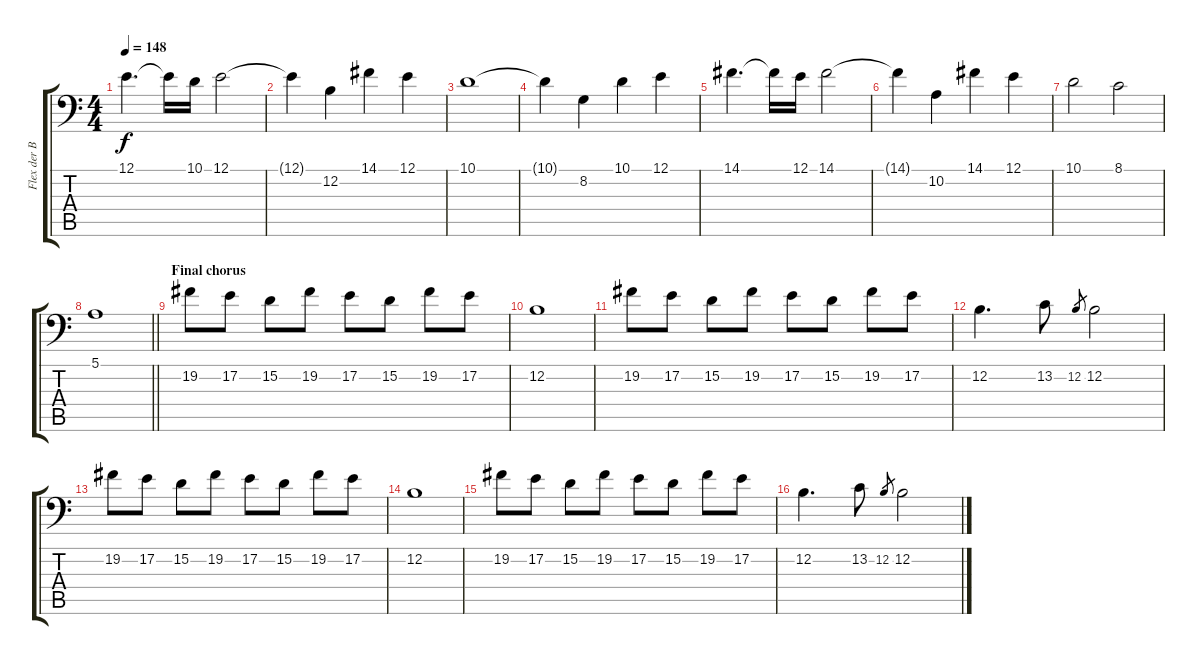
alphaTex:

\track ("Flex der Biegsame" "Flex der B") {instrument bagpipe}
\staff {score tabs}
\tuning (E3 B2 G2 D2 A1 E1) {hide}
\ts (4 4)
\tempo 148
\clef f4
\ks c
12.1.4{d dy f} 12.1{t}.16 10.1.16 12.1.2 |
12.1{t}.4 12.2.4 14.1.4 12.1.4 |
10.1.1 |
10.1{t}.4 8.2.4 10.1.4 12.1.4 |
14.1.4{d} 14.1{t}.16 12.1.16 14.1.2 |
14.1{t}.4 10.2.4 14.1.4 12.1.4 |
10.1.2 8.1.2 |
\barLineRight lightlight
5.1.1 |
\section ("" "Final chorus")
19.2.8 17.2.8 15.2.8 19.2.8 17.2.8 15.2.8 19.2.8 17.2.8 |
12.2.1 |
19.2.8 17.2.8 15.2.8 19.2.8 17.2.8 15.2.8 19.2.8 17.2.8 |
12.2.4{d} 13.2.8 12.2.8{gr} 12.2.2 |
19.2.8 17.2.8 15.2.8 19.2.8 17.2.8 15.2.8 19.2.8 17.2.8 |
12.2.1 |
19.2.8 17.2.8 15.2.8 19.2.8 17.2.8 15.2.8 19.2.8 17.2.8 |
12.2.4{d} 13.2.8 12.2.8{gr} 12.2.2
